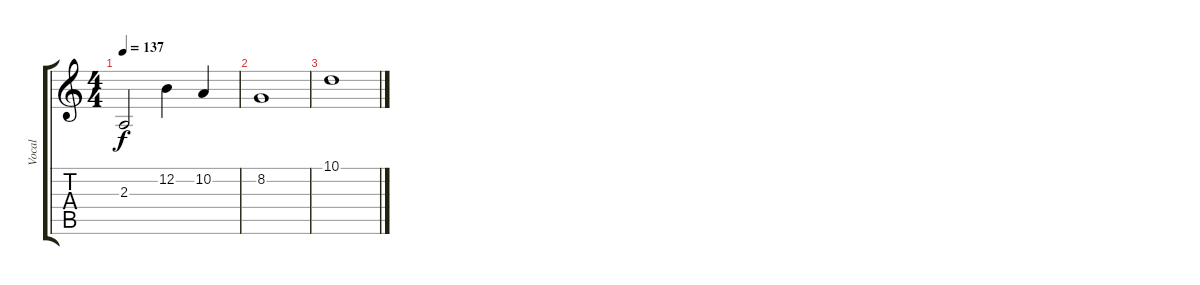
\track ("Vocal" "Vocal") {instrument stringensemble1}
\staff {score tabs}
\tuning (E4 B3 G3 D3 A2 E2) {hide}
\ts (4 4)
\tempo 137
\clef g2
\ks c
2.3{t}.2{dy f} 12.2.4 10.2.4 |
8.2.1 |
10.1.1
